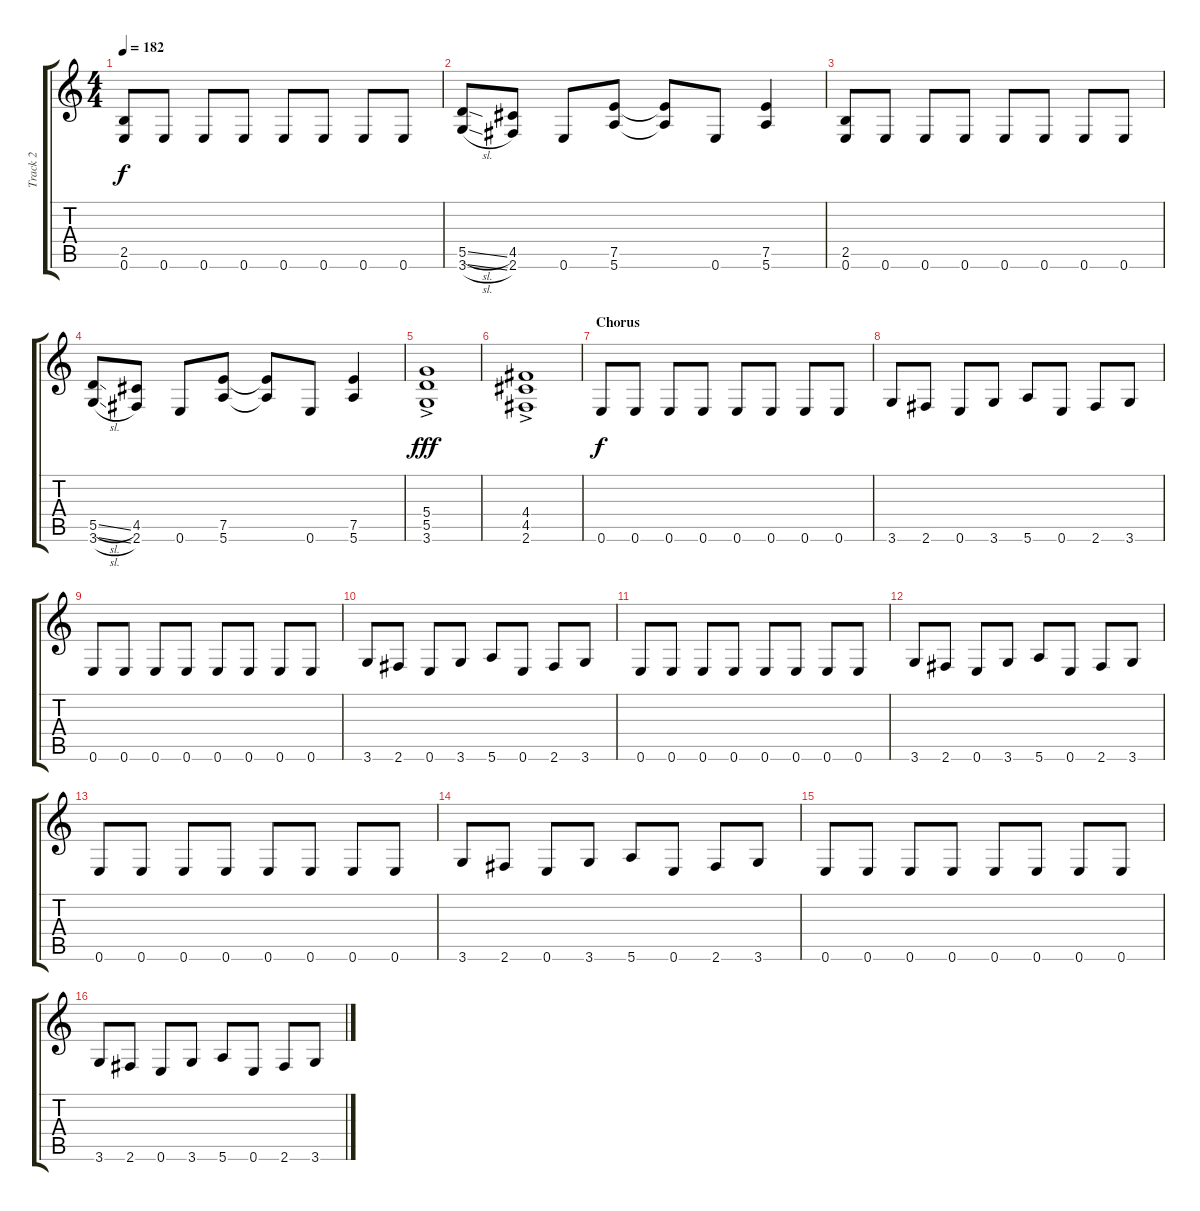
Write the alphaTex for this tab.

\track ("Track 2" "Track 2") {instrument distortionguitar}
\staff {score tabs}
\tuning (E4 B3 G3 D3 A2 E2) {hide}
\ts (4 4)
\tempo 182
\clef g2
\ks c
(2.5 0.6).8{dy f} 0.6.8 0.6.8 0.6.8 0.6.8 0.6.8 0.6.8 0.6.8 |
(5.5{sl} 3.6{sl}).8 (4.5 2.6).8 0.6.8 (7.5 5.6).8 (7.5{t} 5.6{t}).8 0.6.8 (7.5 5.6).4 |
(2.5 0.6).8 0.6.8 0.6.8 0.6.8 0.6.8 0.6.8 0.6.8 0.6.8 |
(5.5{sl} 3.6{sl}).8 (4.5 2.6).8 0.6.8 (7.5 5.6).8 (7.5{t} 5.6{t}).8 0.6.8 (7.5 5.6).4 |
(5.4{ac} 5.5{ac} 3.6{ac}).1{dy fff} |
(4.4{ac} 4.5{ac} 2.6{ac}).1 |
\section ("" "Chorus")
0.6.8{dy f} 0.6.8 0.6.8 0.6.8 0.6.8 0.6.8 0.6.8 0.6.8 |
3.6.8 2.6.8 0.6.8 3.6.8 5.6.8 0.6.8 2.6.8 3.6.8 |
0.6.8 0.6.8 0.6.8 0.6.8 0.6.8 0.6.8 0.6.8 0.6.8 |
3.6.8 2.6.8 0.6.8 3.6.8 5.6.8 0.6.8 2.6.8 3.6.8 |
0.6.8 0.6.8 0.6.8 0.6.8 0.6.8 0.6.8 0.6.8 0.6.8 |
3.6.8 2.6.8 0.6.8 3.6.8 5.6.8 0.6.8 2.6.8 3.6.8 |
0.6.8 0.6.8 0.6.8 0.6.8 0.6.8 0.6.8 0.6.8 0.6.8 |
3.6.8 2.6.8 0.6.8 3.6.8 5.6.8 0.6.8 2.6.8 3.6.8 |
0.6.8 0.6.8 0.6.8 0.6.8 0.6.8 0.6.8 0.6.8 0.6.8 |
3.6.8 2.6.8 0.6.8 3.6.8 5.6.8 0.6.8 2.6.8 3.6.8
